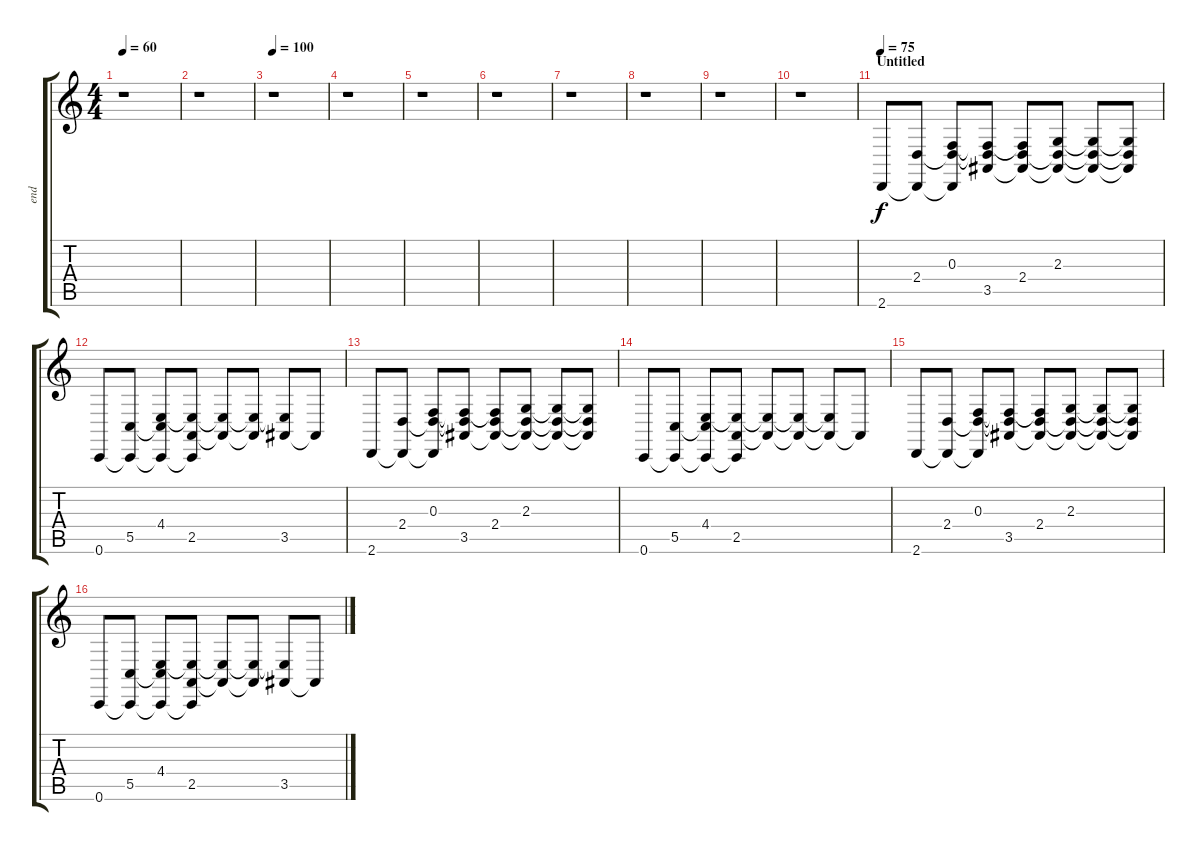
\track ("end" "end") {instrument acousticgrandpiano}
\staff {score tabs}
\tuning (D4 A3 F3 C3 G2 C2) {hide}
\ts (4 4)
\tempo 60
\clef g2
\ks c
r.1{dy f} |
r.1 |
\tempo 100
r.1 |
r.1 |
r.1 |
r.1 |
r.1 |
r.1 |
r.1 |
r.1 |
\section ("" "Untitled")
\tempo 75
2.6.8 (2.4 2.6{t}).8 (0.3 2.4{t} 2.6{t}).8 (0.3{t} 2.4{t} 3.5).8 (0.3{t} 2.4 3.5{t}).8 (2.3 2.4{t} 3.5{t}).8 (2.3{t} 2.4{t} 3.5{t}).8 (2.3{t} 2.4{t} 3.5{t}).8 |
0.6.8 (5.5 0.6{t}).8 (4.4 5.5{t} 0.6{t}).8 (4.4{t} 2.5 0.6{t}).8 (4.4{t} 2.5{t}).8 (4.4{t} 2.5{t}).8 (4.4{t} 3.5).8 3.5{t}.8 |
2.6.8 (2.4 2.6{t}).8 (0.3 2.4{t} 2.6{t}).8 (0.3{t} 2.4{t} 3.5).8 (0.3{t} 2.4 3.5{t}).8 (2.3 2.4{t} 3.5{t}).8 (2.3{t} 2.4{t} 3.5{t}).8 (2.3{t} 2.4{t} 3.5{t}).8 |
0.6.8 (5.5 0.6{t}).8 (4.4 5.5{t} 0.6{t}).8 (4.4{t} 2.5 0.6{t}).8 (4.4{t} 2.5{t}).8 (4.4{t} 2.5{t}).8 (4.4{t} 2.5{t}).8 2.5{t}.8 |
2.6.8 (2.4 2.6{t}).8 (0.3 2.4{t} 2.6{t}).8 (0.3{t} 2.4{t} 3.5).8 (0.3{t} 2.4 3.5{t}).8 (2.3 2.4{t} 3.5{t}).8 (2.3{t} 2.4{t} 3.5{t}).8 (2.3{t} 2.4{t} 3.5{t}).8 |
0.6.8 (5.5 0.6{t}).8 (4.4 5.5{t} 0.6{t}).8 (4.4{t} 2.5 0.6{t}).8 (4.4{t} 2.5{t}).8 (4.4{t} 2.5{t}).8 (4.4{t} 3.5).8 3.5{t}.8
